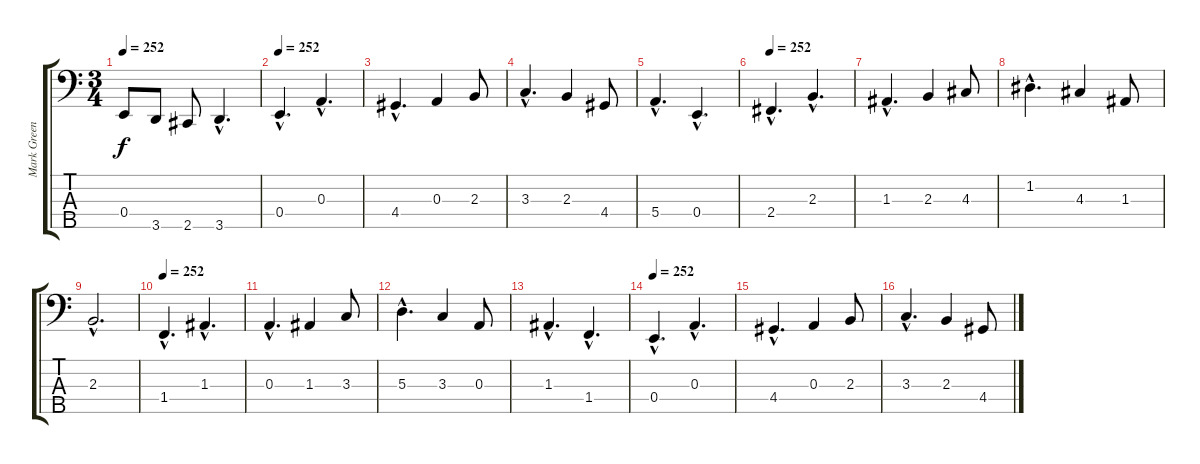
\track ("Mark Greenwell" "Mark Green") {instrument electricbasspick}
\staff {score tabs}
\tuning (G2 D2 A1 E1 B0) {hide}
\ts (3 4)
\tempo 252
\clef f4
\ks c
0.4.8{dy f} 3.5.8 2.5.8 3.5{hac}.4{d} |
\tempo 252
0.4{hac}.4{d} 0.3{hac}.4{d} |
4.4{hac}.4{d} 0.3.4 2.3.8 |
3.3{hac}.4{d} 2.3.4 4.4.8 |
5.4{hac}.4{d} 0.4{hac}.4{d} |
\tempo 252
2.4{hac}.4{d} 2.3{hac}.4{d} |
1.3{hac}.4{d} 2.3.4 4.3.8 |
1.2{hac}.4{d} 4.3.4 1.3.8 |
2.3{hac}.2{d} |
\tempo 252
1.4{hac}.4{d} 1.3{hac}.4{d} |
0.3{hac}.4{d} 1.3.4 3.3.8 |
5.3{hac}.4{d} 3.3.4 0.3.8 |
1.3{hac}.4{d} 1.4{hac}.4{d} |
\tempo 252
0.4{hac}.4{d} 0.3{hac}.4{d} |
4.4{hac}.4{d} 0.3.4 2.3.8 |
3.3{hac}.4{d} 2.3.4 4.4.8
